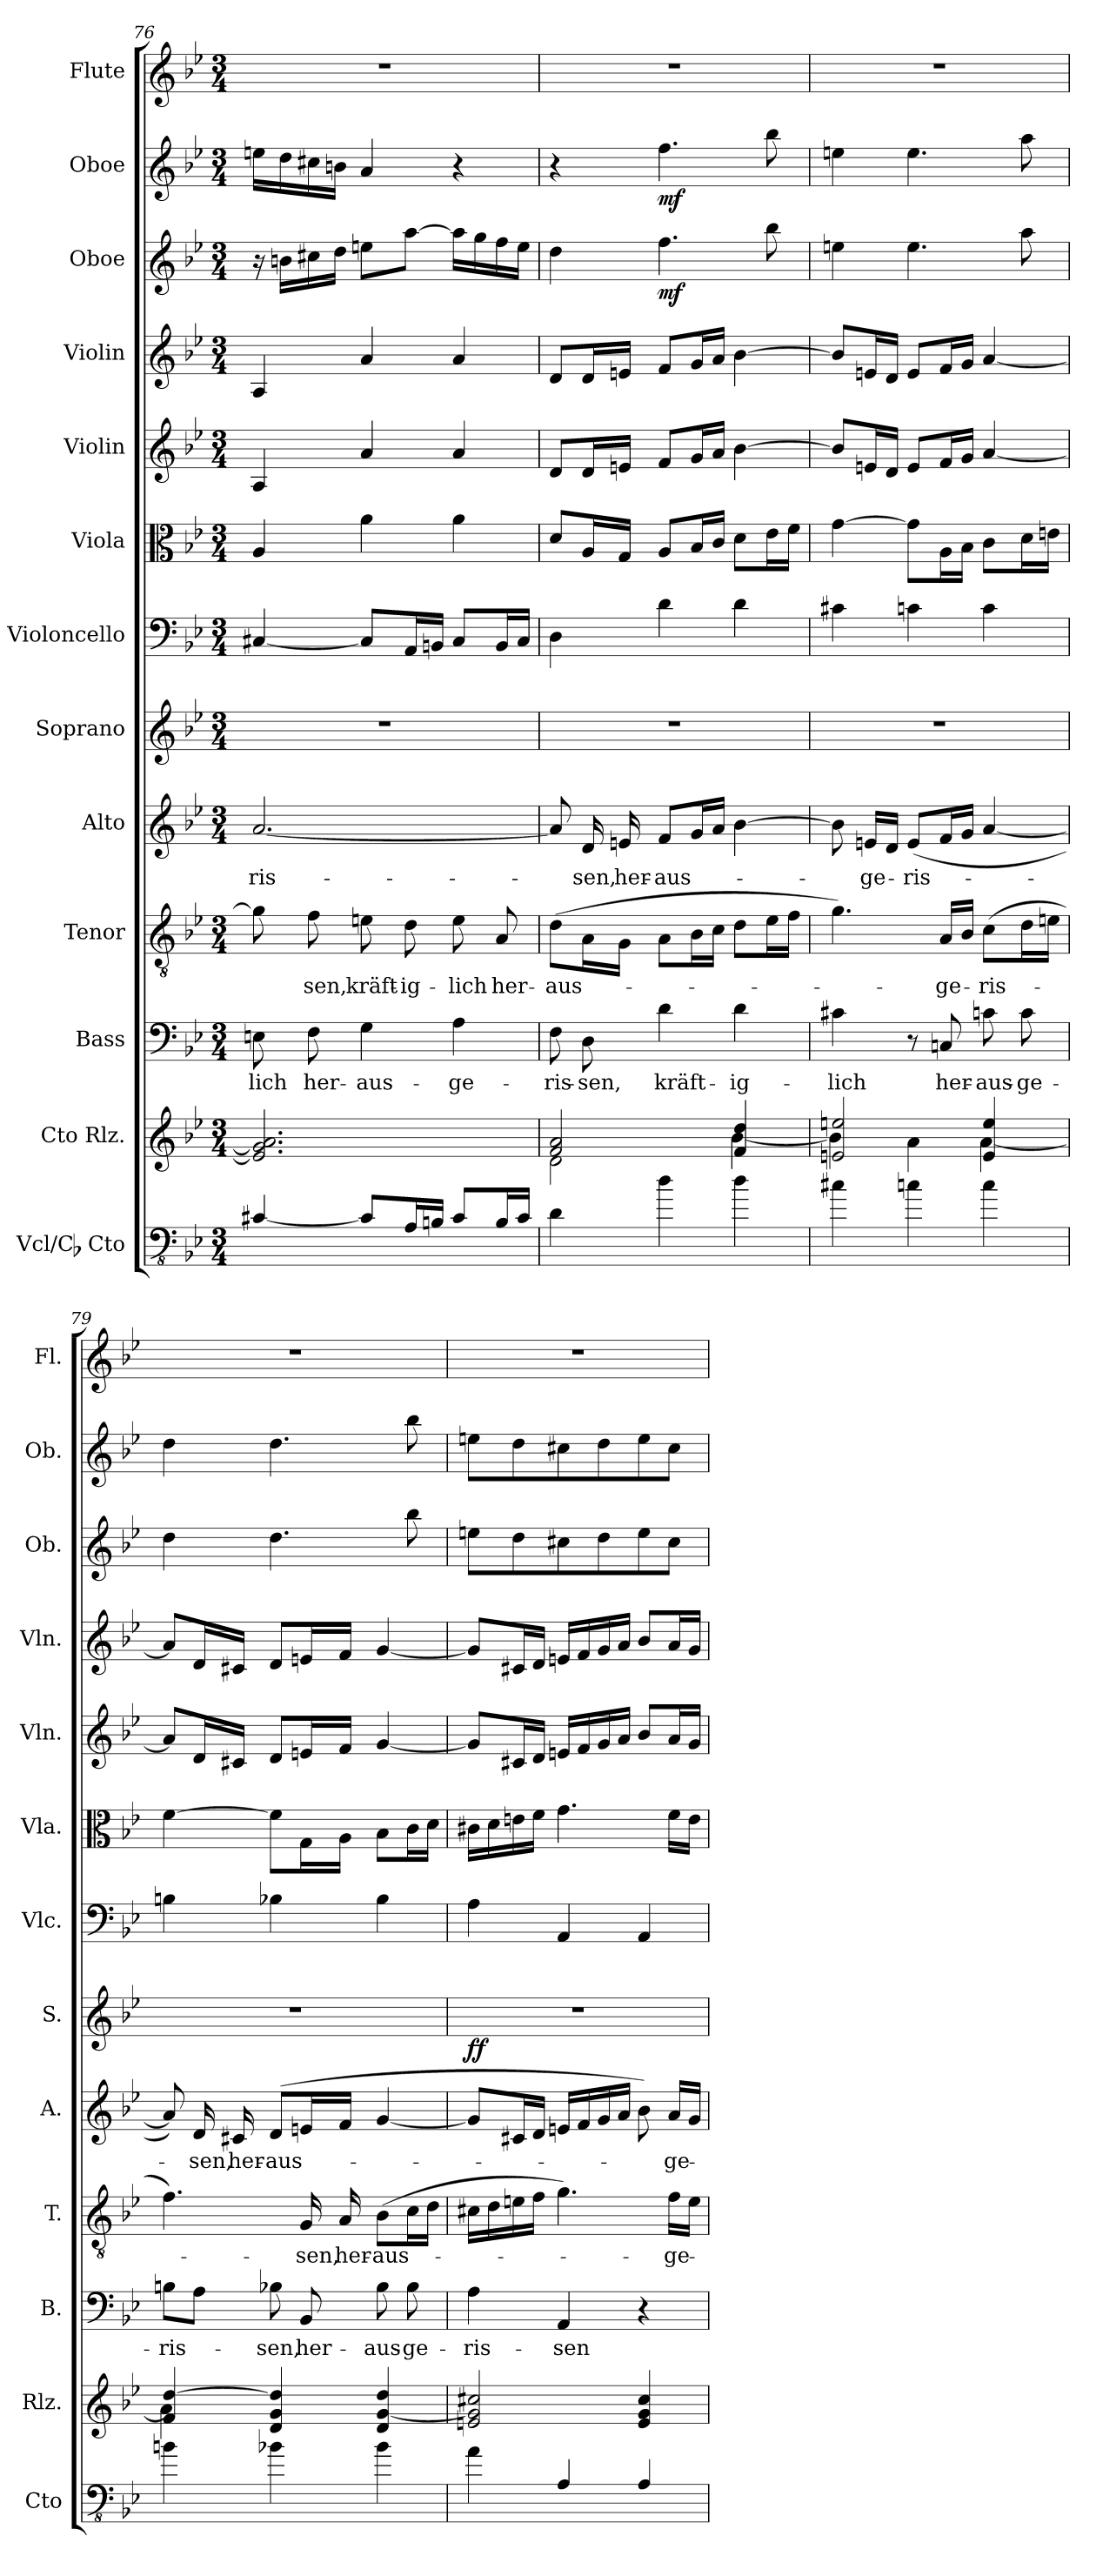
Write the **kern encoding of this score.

**kern	**kern	**kern	**text	**kern	**text	**kern	**text	**kern	**dynam	**kern	**kern	**kern	**kern	**kern	**dynam	**kern	**dynam	**kern
*part13	*part12	*part11	*part11	*part10	*part10	*part9	*part9	*part8	*part8	*part7	*part6	*part5	*part4	*part3	*part3	*part2	*part2	*part1
*staff13	*staff12	*staff11	*staff11	*staff10	*staff10	*staff9	*staff9	*staff8	*staff8	*staff7	*staff6	*staff5	*staff4	*staff3	*staff3	*staff2	*staff2	*staff1
*I"Vcl/Cb Cto	*I"Cto Rlz.	*I"Bass	*	*I"Tenor	*	*I"Alto	*	*I"Soprano	*	*I"Violoncello	*I"Viola	*I"Violin	*I"Violin	*I"Oboe	*	*I"Oboe	*	*I"Flute
*I'Cto	*I'Rlz.	*I'B.	*	*I'T.	*	*I'A.	*	*I'S.	*	*I'Vlc.	*I'Vla.	*I'Vln.	*I'Vln.	*I'Ob.	*	*I'Ob.	*	*I'Fl.
!!LO:PB:g=z
*clefFv4	*clefG2	*clefF4	*	*clefGv2	*	*clefG2	*	*clefG2	*	*clefF4	*clefC3	*clefG2	*clefG2	*clefG2	*	*clefG2	*	*clefG2
*ITrd7c12	*	*	*	*	*	*	*	*	*	*	*	*	*	*	*	*	*	*
*k[b-e-]	*k[b-e-]	*k[b-e-]	*	*k[b-e-]	*	*k[b-e-]	*	*k[b-e-]	*	*k[b-e-]	*k[b-e-]	*k[b-e-]	*k[b-e-]	*k[b-e-]	*	*k[b-e-]	*	*k[b-e-]
*M3/4	*M3/4	*M3/4	*	*M3/4	*	*M3/4	*	*M3/4	*	*M3/4	*M3/4	*M3/4	*M3/4	*M3/4	*	*M3/4	*	*M3/4
=76	=76	=76	=76	=76	=76	=76	=76	=76	=76	=76	=76	=76	=76	=76	=76	=76	=76	=76
[4CC#X/	2.e/] 2.g/] 2.a/	8En\	-lich	8g\]	.	[2.a/	-ris-	2.r	.	[4C#X/	4A/	4A/	4A/	16r	.	16een\LL	.	2.r
.	.	.	.	.	.	.	.	.	.	.	.	.	.	16bn\LL	.	16dd\	.	.
.	.	8F\	her-	8f\	sen,	.	.	.	.	.	.	.	.	16cc#X\	.	16cc#X\	.	.
.	.	.	.	.	.	.	.	.	.	.	.	.	.	16dd\JJ	.	16bn\JJ	.	.
8CC#/L]	.	4G\	-aus-	8en\	kräft-	.	.	.	.	8C#/L]	4a\	4a/	4a/	8een\L	.	4a/	.	.
16AAA/L	.	.	.	8d\	-ig-	.	.	.	.	16AA/L	.	.	.	[8aa\J	.	.	.	.
16BBBn/JJ	.	.	.	.	.	.	.	.	.	16BBn/JJ	.	.	.	.	.	.	.	.
8CC#/L	.	4A\	-ge-	8e\	-lich	.	.	.	.	8C#/L	4a\	4a/	4a/	16aa\LL]	.	4r	.	.
.	.	.	.	.	.	.	.	.	.	.	.	.	.	16gg\	.	.	.	.
16BBB/L	.	.	.	8A/	her-	.	.	.	.	16BB/L	.	.	.	16ff\	.	.	.	.
16CC#/JJ	.	.	.	.	.	.	.	.	.	16C#/JJ	.	.	.	16ee\JJ	.	.	.	.
=77	=77	=77	=77	=77	=77	=77	=77	=77	=77	=77	=77	=77	=77	=77	=77	=77	=77	=77
*	*^	*	*	*	*	*	*	*	*	*	*	*	*	*	*	*	*	*
4DD\	2f/ 2a/	2d\	8F\	-ris-	(8d\L	aus-	8a/]	.	2.r	.	4D\	8d/L	8d/L	8d/L	4dd\	.	4r	.	2.r
.	.	.	8D\	-sen,	16A\L	.	16d/	sen,	.	.	.	16A/L	16d/L	16d/L	.	.	.	.	.
.	.	.	.	.	16G\JJ	.	16en/	her-	.	.	.	16G/JJ	16en/JJ	16en/JJ	.	.	.	.	.
!	!	!	!	!	!	!	!	!	!	!	!	!	!	!	!	!LO:DY:b	!	!LO:DY:b	!
4D\	.	.	4d\	kräft-	8A\L	.	8f/L	-aus-	.	.	4d\	8A/L	8f/L	8f/L	4.ff\	mf	4.ff\	mf	.
.	.	.	.	.	16B-\L	.	16g/L	.	.	.	.	16B-/L	16g/L	16g/L	.	.	.	.	.
.	.	.	.	.	16c\JJ	.	16a/JJ	.	.	.	.	16c/JJ	16a/JJ	16a/JJ	.	.	.	.	.
4D\	4f/ 4dd/	[4b-\	4d\	-ig-	8d\L	.	[4b-\	.	.	.	4d\	8d\L	[4b-\	[4b-\	.	.	.	.	.
.	.	.	.	.	16e-\L	.	.	.	.	.	.	16e-\L	.	.	8bb-\	.	8bb-\	.	.
.	.	.	.	.	16f\JJ	.	.	.	.	.	.	16f\JJ	.	.	.	.	.	.	.
=78	=78	=78	=78	=78	=78	=78	=78	=78	=78	=78	=78	=78	=78	=78	=78	=78	=78	=78	=78
4C#X\	2en/ 2een/	4b-\]	4c#X\	-lich	4.g\)	.	8b-\]	.	2.r	.	4c#X\	[4g\	8b-/L]	8b-/L]	4een\	.	4een\	.	2.r
.	.	.	.	.	.	.	16en/LL	ge-	.	.	.	.	16en/L	16en/L	.	.	.	.	.
.	.	.	.	.	.	.	16d/JJ	.	.	.	.	.	16d/JJ	16d/JJ	.	.	.	.	.
4Cn\	.	4a\	8r	.	.	.	(8e/L	-ris-	.	.	4cn\	8g\L]	8e/L	8e/L	4.ee\	.	4.ee\	.	.
.	.	.	8Cn/	her-	16A/LL	ge-	16f/L	.	.	.	.	16A\L	16f/L	16f/L	.	.	.	.	.
.	.	.	.	.	16B-/JJ	.	16g/JJ	.	.	.	.	16B-\JJ	16g/JJ	16g/JJ	.	.	.	.	.
4C\	4e/ 4ee/	[4a\	8cn\	-aus-	(8c\L	ris-	[4a/	.	.	.	4c\	8c\L	[4a/	[4a/	.	.	.	.	.
.	.	.	8c\	-ge-	16d\L	.	.	.	.	.	.	16d\L	.	.	8aa\	.	8aa\	.	.
.	.	.	.	.	16en\JJ	.	.	.	.	.	.	16en\JJ	.	.	.	.	.	.	.
!!LO:PB:g=z
=79	=79	=79	=79	=79	=79	=79	=79	=79	=79	=79	=79	=79	=79	=79	=79	=79	=79	=79	=79
4BBn\	4f/ [4dd/	4a\]	8Bn\L	-ris-	4.f\)	.	8a/])	.	2.r	.	4Bn\	[4f\	8a/L]	8a/L]	4dd\	.	4dd\	.	2.r
.	.	.	8A\J	.	.	.	16d/	sen,	.	.	.	.	16d/L	16d/L	.	.	.	.	.
.	.	.	.	.	.	.	16c#X/	her-	.	.	.	.	16c#X/JJ	16c#X/JJ	.	.	.	.	.
4BB-X\	4d/ 4g/ 4dd/]	2ryy	8B-X\	-sen,	.	.	(8d/L	-aus-	.	.	4B-X\	8f\L]	8d/L	8d/L	4.dd\	.	4.dd\	.	.
.	.	.	8BB-/	her-	16G/	sen,	16en/L	.	.	.	.	16G\L	16en/L	16en/L	.	.	.	.	.
.	.	.	.	.	16A/	her-	16f/JJ	.	.	.	.	16A\JJ	16f/JJ	16f/JJ	.	.	.	.	.
4BB-\	4d/ [4g/ 4dd/	.	8B-\	-aus-	(8B-\L	-aus-	[4g/	.	.	.	4B-\	8B-\L	[4g/	[4g/	.	.	.	.	.
.	.	.	8B-\	-ge-	16c\L	.	.	.	.	.	.	16c\L	.	.	8bb-\	.	8bb-\	.	.
.	.	.	.	.	16d\JJ	.	.	.	.	.	.	16d\JJ	.	.	.	.	.	.	.
*	*v	*v	*	*	*	*	*	*	*	*	*	*	*	*	*	*	*	*	*
=80	=80	=80	=80	=80	=80	=80	=80	=80	=80	=80	=80	=80	=80	=80	=80	=80	=80	=80
!	!	!	!	!	!	!	!	!	!LO:DY:b	!	!	!	!	!	!	!	!	!
4AA\	2en/ 2g/] 2cc#X/	4A\	-ris-	16c#X\LL	.	8g/L]	.	2.r	ff	4A\	16c#X\LL	8g/L]	8g/L]	8een\L	.	8een\L	.	2.r
.	.	.	.	16d\	.	.	.	.	.	.	16d\	.	.	.	.	.	.	.
.	.	.	.	16en\	.	16c#X/L	.	.	.	.	16en\	16c#X/L	16c#X/L	8dd\	.	8dd\	.	.
.	.	.	.	16f\JJ	.	16d/JJ	.	.	.	.	16f\JJ	16d/JJ	16d/JJ	.	.	.	.	.
4AAA/	.	4AA/	-sen	4.g\)	.	16en/LL	.	.	.	4AA/	4.g\	16en/LL	16en/LL	8cc#X\	.	8cc#X\	.	.
.	.	.	.	.	.	16f/	.	.	.	.	.	16f/	16f/	.	.	.	.	.
.	.	.	.	.	.	16g/	.	.	.	.	.	16g/	16g/	8dd\	.	8dd\	.	.
.	.	.	.	.	.	16a/JJ	.	.	.	.	.	16a/JJ	16a/JJ	.	.	.	.	.
4AAA/	4e/ 4g/ 4cc#/	4r	.	.	.	8b-\)	.	.	.	4AA/	.	8b-/L	8b-/L	8ee\	.	8ee\	.	.
.	.	.	.	16f\LL	ge-	16a/LL	ge-	.	.	.	16f\LL	16a/L	16a/L	8cc#\J	.	8cc#\J	.	.
.	.	.	.	16e\JJ	.	16g/JJ	.	.	.	.	16e\JJ	16g/JJ	16g/JJ	.	.	.	.	.
=	=	=	=	=	=	=	=	=	=	=	=	=	=	=	=	=	=	=
*-	*-	*-	*-	*-	*-	*-	*-	*-	*-	*-	*-	*-	*-	*-	*-	*-	*-	*-
